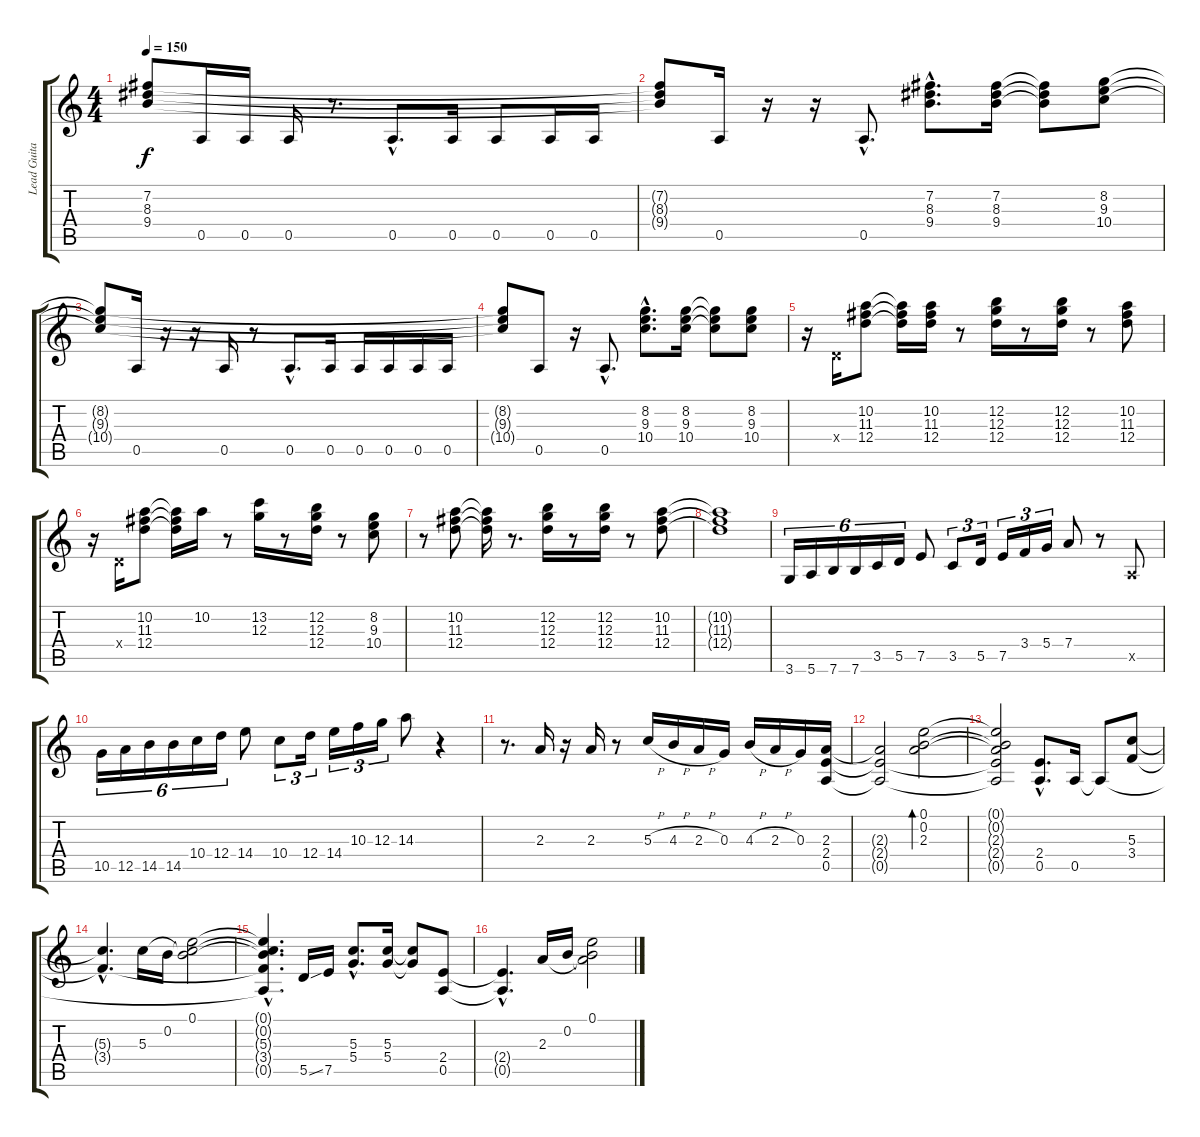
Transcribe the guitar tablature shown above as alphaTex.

\track ("Lead Guitar" "Lead Guita") {instrument overdrivenguitar}
\staff {score tabs}
\tuning (E4 B3 G3 D3 A2 E2) {hide}
\ts (4 4)
\tempo 150
\clef g2
\ks c
(7.2{t} 8.3{t} 9.4{t}).8{dy f} 0.5.16 0.5.16 0.5.16 r.8{d} 0.5{hac}.8{d} 0.5.16 0.5.8 0.5.16 0.5.16 |
(7.2{t} 8.3{t} 9.4{t}).8 0.5.16 r.16 r.16 0.5{hac}.8{d} (7.2{hac} 8.3{hac} 9.4{hac}).8{d} (7.2 8.3 9.4).16 (7.2{t} 8.3{t} 9.4{t}).8 (8.2 9.3 10.4).8 |
(8.2{t} 9.3{t} 10.4{t}).8 0.5.16 r.16 r.16 0.5.16 r.8 0.5{hac}.8{d} 0.5.16 0.5.16 0.5.16 0.5.16 0.5.16 |
(8.2{t} 9.3{t} 10.4{t}).8 0.5.8 r.16 0.5{hac}.8{d} (8.2{hac} 9.3{hac} 10.4{hac}).8{d} (8.2 9.3 10.4).16 (8.2{t} 9.3{t} 10.4{t}).8 (8.2 9.3 10.4).8 |
r.16 0.4{x}.16 (10.2 11.3 12.4).8 (10.2{t} 11.3{t} 12.4{t}).16 (10.2 11.3 12.4).16 r.8 (12.2 12.3 12.4).16 r.8 (12.2 12.3 12.4).16 r.8 (10.2 11.3 12.4).8 |
r.16 0.4{x}.16 (10.2 11.3 12.4).8 (10.2{t} 11.3{t} 12.4{t}).16 10.2.16 r.8 (13.2 12.3).16 r.8 (12.2 12.3 12.4).16 r.8 (8.2 9.3 10.4).8 |
r.8 (10.2 11.3 12.4).8 (10.2{t} 11.3{t} 12.4{t}).16 r.8{d} (12.2 12.3 12.4).16 r.8 (12.2 12.3 12.4).16 r.8 (10.2 11.3 12.4).8 |
(10.2{t} 11.3{t} 12.4{t}).1 |
3.6.16{tu (6 4)} 5.6.16{tu (6 4)} 7.6.16{tu (6 4)} 7.6.16{tu (6 4)} 3.5.16{tu (6 4)} 5.5.16{tu (6 4)} 7.5.8 3.5.8{tu (3 2)} 5.5.16{tu (3 2)} 7.5.16{tu (3 2)} 3.4.16{tu (3 2)} 5.4.16{tu (3 2)} 7.4.8 r.8 0.5{x}.8 |
10.5.16{tu (6 4)} 12.5.16{tu (6 4)} 14.5.16{tu (6 4)} 14.5.16{tu (6 4)} 10.4.16{tu (6 4)} 12.4.16{tu (6 4)} 14.4.8 10.4.8{tu (3 2)} 12.4.16{tu (3 2)} 14.4.16{tu (3 2)} 10.3.16{tu (3 2)} 12.3.16{tu (3 2)} 14.3.8 r.4 |
r.8{d} 2.3.16 r.16 2.3.16 r.8 5.3{h}.16 4.3{h}.16 2.3{h}.16 0.3.16 4.3{h}.16 2.3{h}.16 0.3.16 (2.3 2.4 0.5).16 |
(2.3{t} 2.4{t} 0.5{t}).2 (0.1 0.2 2.3).2{bd 240} |
(0.1{t} 0.2{t} 2.3{t} 2.4{t} 0.5{t}).2 (2.4{hac} 0.5{hac}).8{d} 0.5.16 0.5{t}.8 (5.3 3.4).8 |
(5.3{hac t} 3.4{hac t}).4{d} 5.3.16 0.2.16 (0.1 0.2{t} 5.3{t}).2 |
(0.1{hac t} 0.2{hac t} 5.3{hac t} 3.4{hac t} 0.5{hac t}).4{d} 5.5{ss}.16 7.5.16 (5.3{hac} 5.4{hac}).8{d} (5.3 5.4).16 (5.3{t} 5.4{t}).8 (2.4 0.5).8 |
(2.4{hac t} 0.5{hac t}).4{d} 2.3.16 0.2.16 (0.1 0.2{t} 2.3{t}).2
